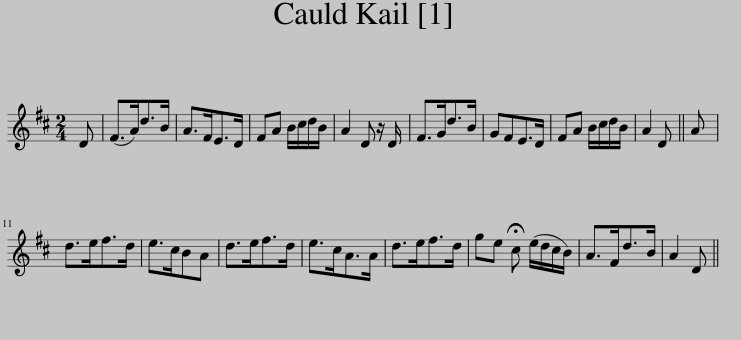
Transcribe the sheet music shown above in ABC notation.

X:1
L:1/8
M:2/4
I:linebreak $
K:D
V:1 treble
V:1
 D | (F>A)d>B | A>FE>D | FA B/c/d/B/ | A2 D z/ D/ | %5
 F>Gd>B | GFE>D | FA B/c/d/B/ | A2 D || A |$ %10
 d>ef>d | e>cBA | d>ef>d | e>cA>A | d>ef>d | %15
 ge !fermata!c (e/d/c/B/) | A>Fd>B | A2 D || %18
